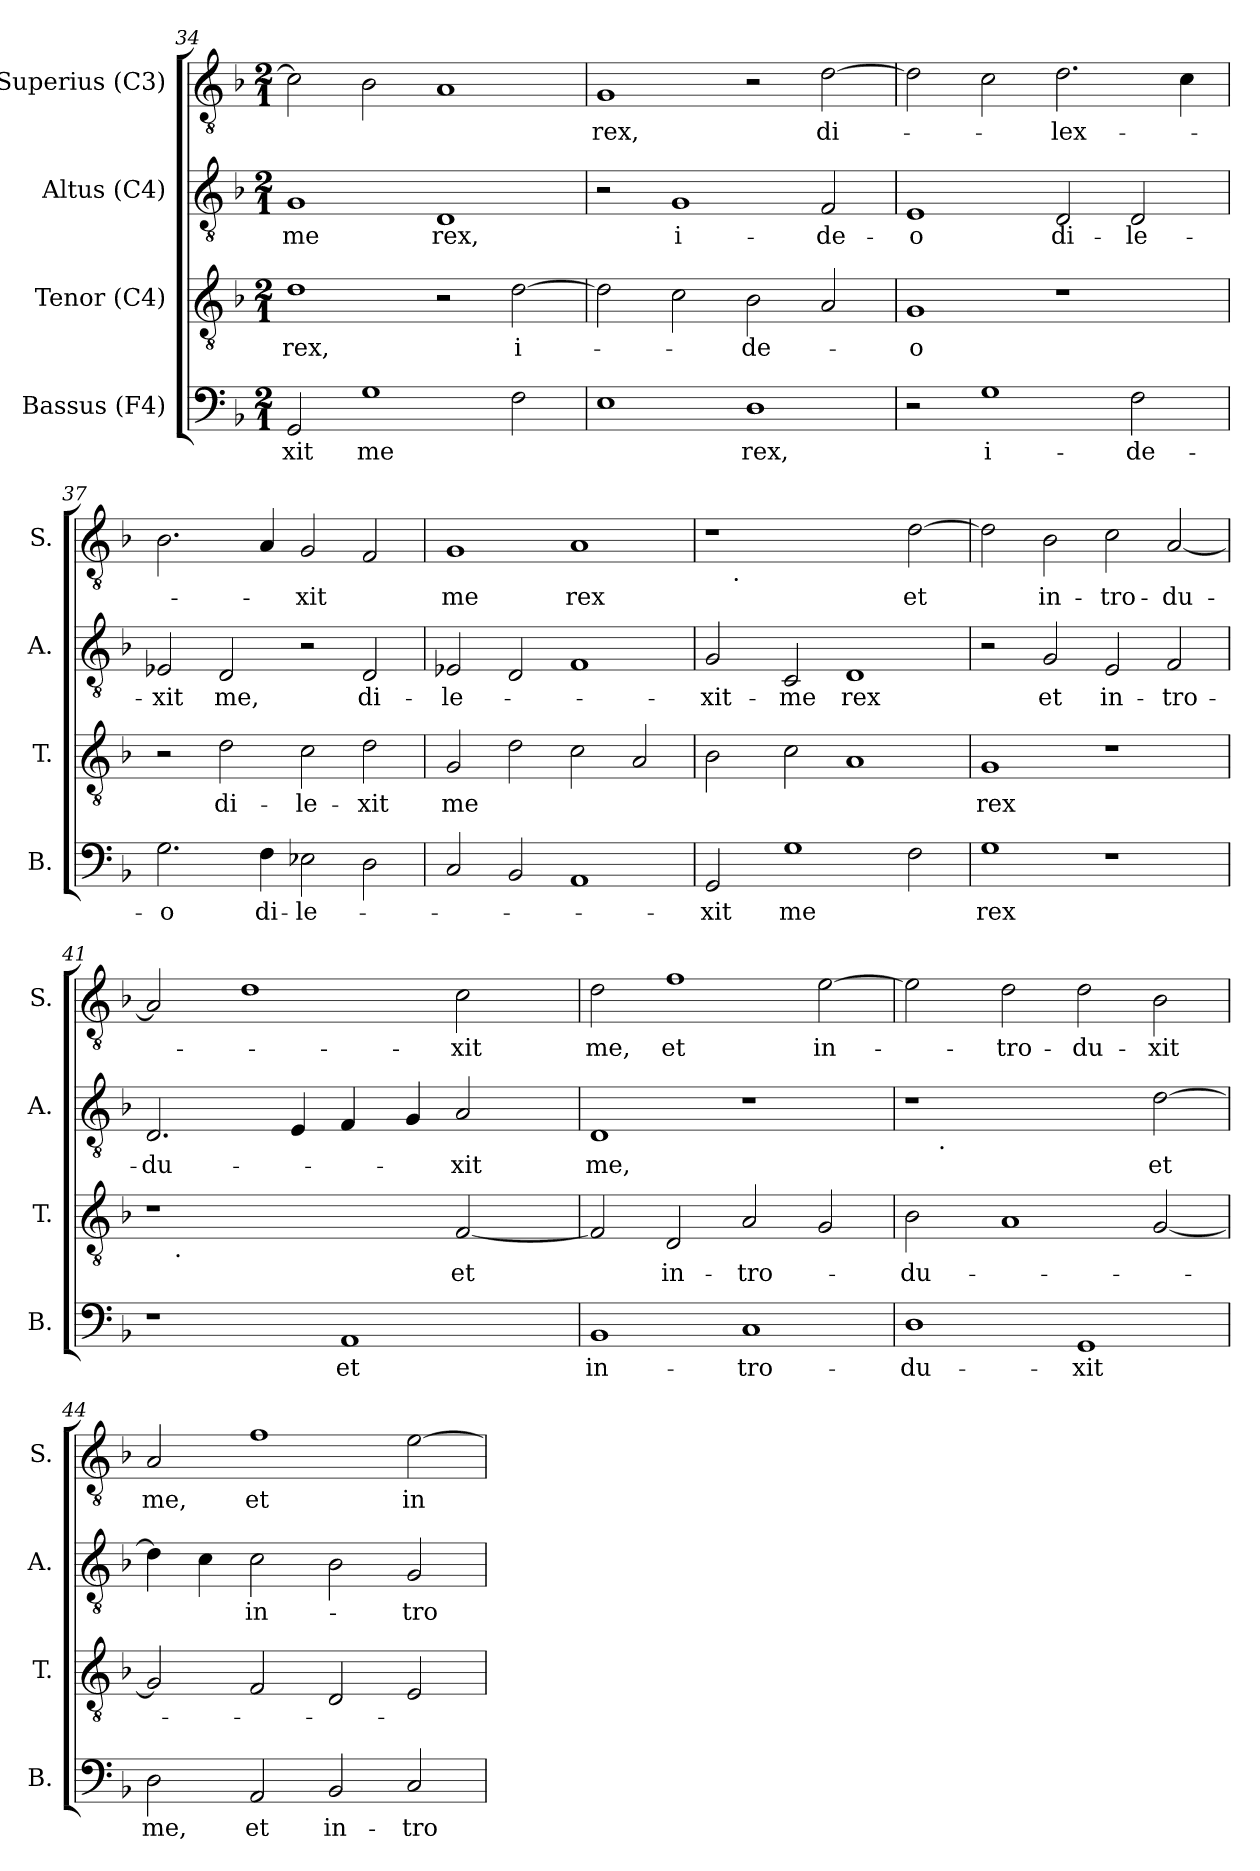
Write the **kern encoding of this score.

**kern	**text	**kern	**text	**kern	**text	**kern	**text
*part4	*part4	*part3	*part3	*part2	*part2	*part1	*part1
*staff4	*staff4	*staff3	*staff3	*staff2	*staff2	*staff1	*staff1
*I"Bassus (F4)	*	*I"Tenor (C4)	*	*I"Altus (C4)	*	*I"Superius (C3)	*
*I'B.	*	*I'T.	*	*I'A.	*	*I'S.	*
*clefF4	*	*clefGv2	*	*clefGv2	*	*clefGv2	*
*k[b-]	*	*k[b-]	*	*k[b-]	*	*k[b-]	*
*F:	*	*F:	*	*F:	*	*F:	*
*M2/1	*	*M2/1	*	*M2/1	*	*M2/1	*
=34	=34	=34	=34	=34	=34	=34	=34
!	!LO:LY:b	!	!LO:LY:b	!	!LO:LY:b	!	!
2GG/	-xit	1d	rex,	1G	me	2c\]	.
!	!LO:LY:b	!	!	!	!	!	!
1G	me	.	.	.	.	2B-\	.
!	!	!	!	!	!LO:LY:b	!	!
.	.	2r	.	1D	rex,	1A	.
!	!	!	!LO:LY:b:rj	!	!	!	!
2F\	.	[>2d\	i-	.	.	.	.
=35	=35	=35	=35	=35	=35	=35	=35
!	!	!	!	!	!	!	!LO:LY:b
1E	.	2d\]	.	2r	.	1G	rex,
!	!	!	!	!	!LO:LY:b:rj	!	!
.	.	2c\	.	1G	i-	.	.
!	!LO:LY:b	!	!LO:LY:b	!	!	!	!
1D	rex,	2B-\	-de-	.	.	2r	.
!	!	!	!	!	!LO:LY:b	!	!LO:LY:b
.	.	2A/	.	2F/	-de-	[>2d\	di-
=36	=36	=36	=36	=36	=36	=36	=36
!	!	!	!LO:LY:b	!	!LO:LY:b:rj	!	!
2r	.	1G	-o	1E	-o	2d\]	.
!	!LO:LY:b:rj	!	!	!	!	!	!
1G	i-	.	.	.	.	2c\	.
!	!	!	!	!	!LO:LY:b	!	!LO:LY:b
.	.	1r	.	2D/	di-	2.d\	-lex-
!	!LO:LY:b	!	!	!	!LO:LY:b	!	!
2F\	-de-	.	.	2D/	-le-	.	.
.	.	.	.	.	.	4c\	.
!!LO:PB:g=z
=37	=37	=37	=37	=37	=37	=37	=37
!	!LO:LY:b	!	!	!	!LO:LY:b	!	!
2.G\	-o	2r	.	2E-X/	-xit	2.B-\	.
!	!	!	!LO:LY:b	!	!LO:LY:b	!	!
.	.	2d\	di-	2D/	me,	.	.
!	!LO:LY:b	!	!	!	!	!	!
4F\	di-	.	.	.	.	4A/	.
!	!LO:LY:b	!	!LO:LY:b	!	!	!	!LO:LY:b
2E-\	-le-	2c\	-le-	2r	.	2G/	-xit
!	!	!	!LO:LY:b	!	!LO:LY:b	!	!
2D\	.	2d\	-xit	2D/	di-	2F/	.
=38	=38	=38	=38	=38	=38	=38	=38
!	!	!	!LO:LY:b	!	!LO:LY:b	!	!LO:LY:b
2C/	.	2G/	me	2E-/	-le-	1G	me
2BB-/	.	2d\	.	2D/	.	.	.
!	!	!	!	!	!	!	!LO:LY:b
1AA	.	2c\	.	1F	.	1A	rex
.	.	2A/	.	.	.	.	.
=39	=39	=39	=39	=39	=39	=39	=39
!	!LO:LY:b	!	!	!	!LO:LY:b	!	!
*	*	*	*	*	*	*^	*
2GG/	-xit	2B-\	.	2G/	-xit-	1r	8ryy	.
!	!	!	!	!	!	!	!LO:TX:b:t=.	!
.	.	.	.	.	.	.	1...ryy	.
!	!LO:LY:b	!	!	!	!LO:LY:b	!	!	!
1G	me	2c\	.	2C/	-me	.	.	.
!	!	!	!	!	!LO:LY:b	!	!	!
.	.	1A	.	1D	rex	2ryy	.	.
!	!	!	!	!	!	!	!	!LO:LY:b
2F\	.	.	.	.	.	[>2d\	.	et
=40	=40	=40	=40	=40	=40	=40	=40	=40
!	!LO:LY:b	!	!LO:LY:b	!	!	!	!	!
*	*	*	*	*	*	*v	*v	*
1G	rex	1G	rex	2r	.	2d\]	.
!	!	!	!	!	!LO:LY:b	!	!LO:LY:b
.	.	.	.	2G/	et	2B-\	in-
!	!	!	!	!	!LO:LY:b	!	!LO:LY:b
1r	.	1r	.	2E/	in-	2c\	-tro-
!	!	!	!	!	!LO:LY:b	!	!LO:LY:b
.	.	.	.	2F/	-tro-	[<2A/	-du-
!!LO:LB:g=z
=41	=41	=41	=41	=41	=41	=41	=41
!	!	!	!	!	!LO:LY:b	!	!
*	*	*^	*	*	*	*	*
1r	.	1r	16.ryy	.	2.D/	-du-	2A/]	.
!	!	!	!LO:TX:b:t=.	!	!	!	!	!
.	.	.	1ryy	.	.	.	.	.
.	.	.	.	.	.	.	1d	.
.	.	.	.	.	4E/	.	.	.
!	!LO:LY:b	!	!	!	!	!	!	!
1AA	et	2ryy	.	.	4F/	.	.	.
.	.	.	2ryy	.	.	.	.	.
.	.	.	.	.	4G/	.	.	.
!	!	!	!	!LO:LY:b	!	!LO:LY:b	!	!LO:LY:b
.	.	[<2F/	.	et	2A/	-xit	2c\	-xit
.	.	.	4ryy	.	.	.	.	.
.	.	.	8ryy	.	.	.	.	.
.	.	.	32ryy	.	.	.	.	.
=42	=42	=42	=42	=42	=42	=42	=42	=42
!	!LO:LY:b	!	!	!	!	!LO:LY:b	!	!LO:LY:b
*	*	*v	*v	*	*	*	*	*
1BB-	in-	2F/]	.	1D	me,	2d\	me,
!	!	!	!LO:LY:b	!	!	!	!LO:LY:b
.	.	2D/	in-	.	.	1f	et
!	!LO:LY:b	!	!LO:LY:b	!	!	!	!
1C	-tro-	2A/	-tro-	1r	.	.	.
!	!	!	!	!	!	!	!LO:LY:b
.	.	2G/	.	.	.	[>2e\	in-
=43	=43	=43	=43	=43	=43	=43	=43
!	!LO:LY:b	!	!LO:LY:b	!	!	!	!
*	*	*	*	*^	*	*	*
1D	-du-	2B-\	-du-	1r	8ryy	.	2e\]	.
!	!	!	!	!	!LO:TX:b:t=.	!	!	!
.	.	.	.	.	1...ryy	.	.	.
!	!	!	!	!	!	!	!	!LO:LY:b
.	.	1A	.	.	.	.	2d\	-tro-
!	!LO:LY:b	!	!	!	!	!	!	!LO:LY:b
1GG	-xit	.	.	2ryy	.	.	2d\	-du-
!	!	!	!	!	!	!LO:LY:b	!	!LO:LY:b
.	.	[<2G/	.	[>2d\	.	et	2B-\	-xit
=44	=44	=44	=44	=44	=44	=44	=44	=44
!	!LO:LY:b	!	!	!	!	!	!	!LO:LY:b
*	*	*	*	*v	*v	*	*	*
2D\	me,	2G/]	.	4d\]	.	2A/	me,
.	.	.	.	4c\	.	.	.
!	!LO:LY:b	!	!	!	!LO:LY:b	!	!LO:LY:b
2AA/	et	2F/	.	2c\	in-	1f	et
!	!LO:LY:b	!	!	!	!	!	!
2BB-/	in-	2D/	.	2B-\	.	.	.
!	!LO:LY:b	!	!	!	!LO:LY:b	!	!LO:LY:b
2C/	-tro-	2E/	.	2G/	-tro-	[<2e\	in-
=	=	=	=	=	=	=	=
*-	*-	*-	*-	*-	*-	*-	*-
